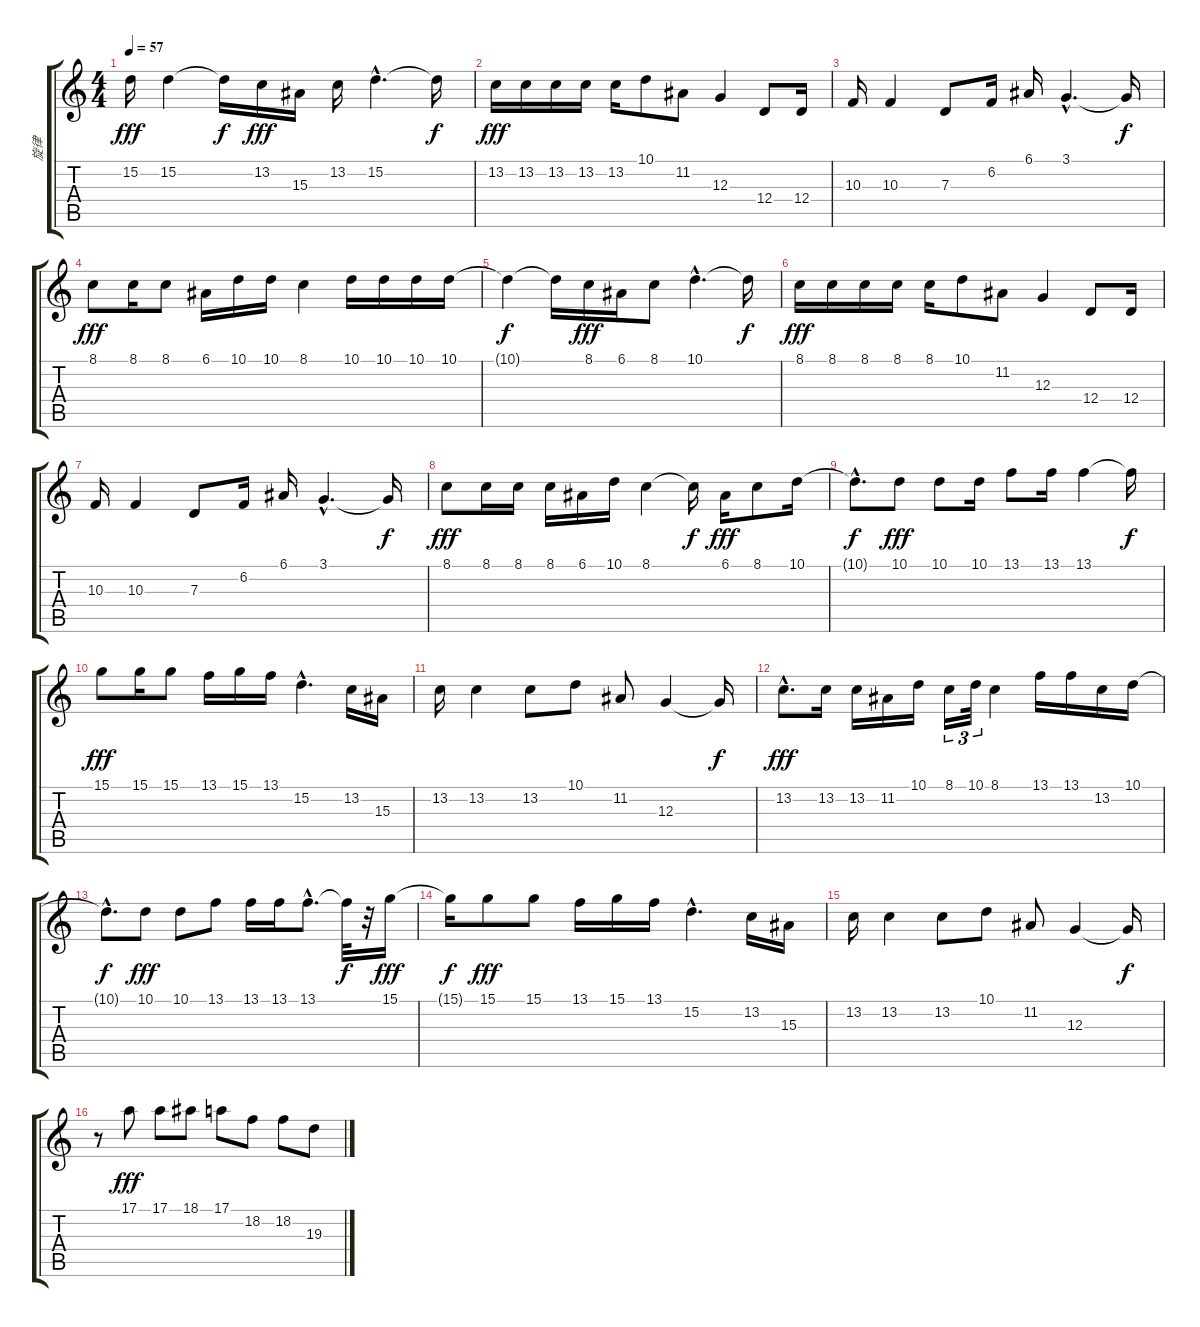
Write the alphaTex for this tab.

\track ("旋律" "旋律") {instrument brightacousticpiano}
\staff {score tabs}
\tuning (E4 B3 G3 D3 A2 E2) {hide}
\ts (4 4)
\tempo 57
\clef g2
\ks c
15.2.16{dy fff} 15.2.4 15.2{t}.16{dy f} 13.2.16{dy fff} 15.3.16 13.2.16 15.2{hac}.4{d} 15.2{t}.16{dy f} |
13.2.16{dy fff} 13.2.16 13.2.16 13.2.16 13.2.16 10.1.8 11.2.8 12.3.4 12.4.8 12.4.16 |
10.3.16 10.3.4 7.3.8 6.2.16 6.1.16 3.1{hac}.4{d} 3.1{t}.16{dy f} |
8.1.8{dy fff} 8.1.16 8.1.8 6.1.16 10.1.16 10.1.16 8.1.4 10.1.16 10.1.16 10.1.16 10.1.16 |
10.1{t}.4{dy f} 10.1{t}.16 8.1.16{dy fff} 6.1.16 8.1.8 10.1{hac}.4{d} 10.1{t}.16{dy f} |
8.1.16{dy fff} 8.1.16 8.1.16 8.1.16 8.1.16 10.1.8 11.2.8 12.3.4 12.4.8 12.4.16 |
10.3.16 10.3.4 7.3.8 6.2.16 6.1.16 3.1{hac}.4{d} 3.1{t}.16{dy f} |
8.1.8{dy fff} 8.1.16 8.1.16 8.1.16 6.1.16 10.1.16 8.1.4 8.1{t}.16{dy f} 6.1.16{dy fff} 8.1.8 10.1.16 |
10.1{hac t}.8{d dy f} 10.1.8{dy fff} 10.1.8 10.1.16 13.1.8 13.1.16 13.1.4 13.1{t}.16{dy f} |
15.1.8{dy fff} 15.1.16 15.1.8 13.1.16 15.1.16 13.1.16 15.2{hac}.4{d} 13.2.16 15.3.16 |
13.2.16 13.2.4 13.2.8 10.1.8 11.2.8 12.3.4 12.3{t}.16{dy f} |
13.2{hac}.8{d dy fff} 13.2.16 13.2.16 11.2.16 10.1.16 8.1.16{tu (3 2)} 10.1.32{tu (3 2)} 8.1.4 13.1.16 13.1.16 13.2.16 10.1.16 |
10.1{hac t}.8{d dy f} 10.1.8{dy fff} 10.1.8 13.1.8 13.1.16 13.1.16 13.1{hac}.8{d} 13.1{t}.32{dy f} r.32 15.1.16{dy fff} |
15.1{t}.16{dy f} 15.1.8{dy fff} 15.1.8 13.1.16 15.1.16 13.1.16 15.2{hac}.4{d} 13.2.16 15.3.16 |
13.2.16 13.2.4 13.2.8 10.1.8 11.2.8 12.3.4 12.3{t}.16{dy f} |
r.8 17.1.8{dy fff} 17.1.8 18.1.8 17.1.8 18.2.8 18.2.8 19.3.8
